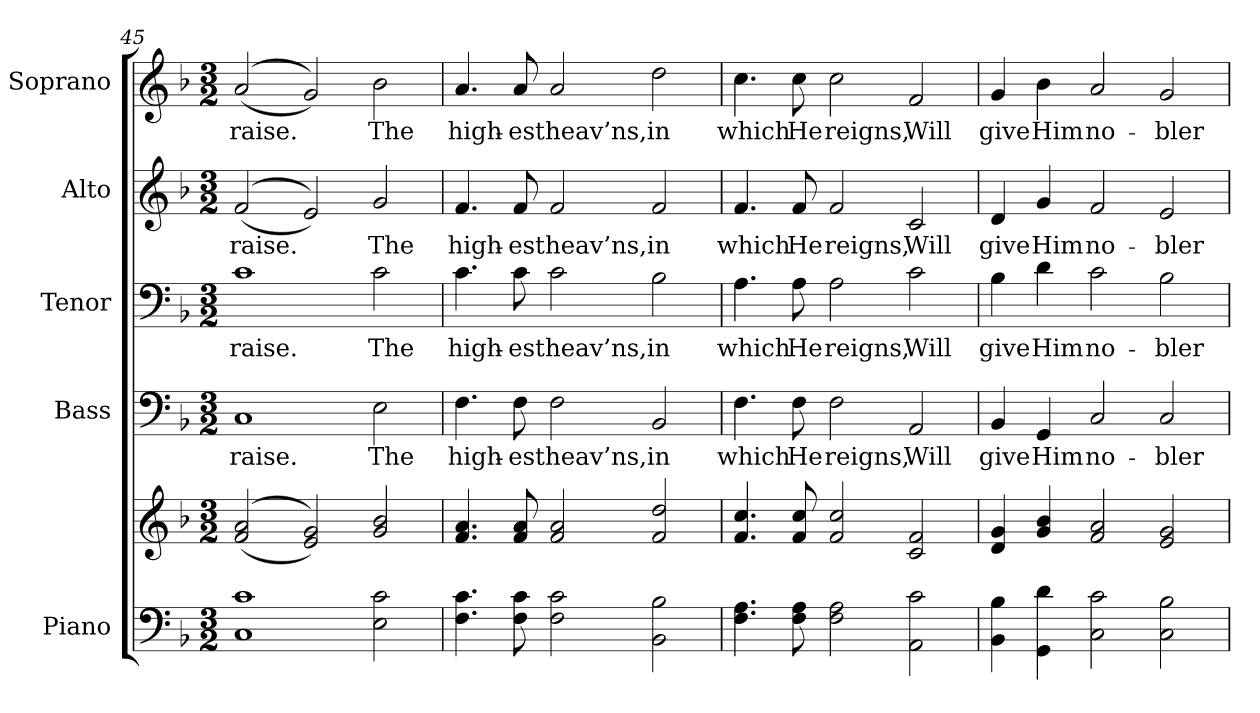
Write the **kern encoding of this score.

**kern	**kern	**kern	**text	**kern	**text	**kern	**text	**kern	**text
*part5	*part5	*part4	*part4	*part3	*part3	*part2	*part2	*part1	*part1
*staff6	*staff5	*staff4	*staff4	*staff3	*staff3	*staff2	*staff2	*staff1	*staff1
*I"Piano	*	*I"Bass	*	*I"Tenor	*	*I"Alto	*	*I"Soprano	*
*I'Pno.	*	*I'B.	*	*I'T.	*	*I'A.	*	*I'S.	*
!!LO:PB:g=z
*clefF4	*clefG2	*clefF4	*	*clefF4	*	*clefG2	*	*clefG2	*
*k[b-]	*k[b-]	*k[b-]	*	*k[b-]	*	*k[b-]	*	*k[b-]	*
*F:	*F:	*F:	*	*F:	*	*F:	*	*F:	*
*M3/2	*M3/2	*M3/2	*	*M3/2	*	*M3/2	*	*M3/2	*
=45	=45	=45	=45	=45	=45	=45	=45	=45	=45
!	!	!	!LO:LY:b:color=#000000	!	!	!	!	!	!
!	!	!	!	!	!LO:LY:b:color=#000000	!	!	!	!
!	!	!	!	!	!	!	!LO:LY:b:color=#000000	!	!
!	!	!	!	!	!	!	!	!	!LO:LY:b:color=#000000
1Ci 1ci	((2fi/ 2ai	1Ci	raise.	1ci	raise.	((2fi/	raise.	((2ai/	raise.
.	2ei/ 2gi))	.	.	.	.	2ei/))	.	2gi/))	.
!	!	!	!LO:LY:b:color=#000000	!	!	!	!	!	!
!	!	!	!	!	!LO:LY:b:color=#000000	!	!	!	!
!	!	!	!	!	!	!	!LO:LY:b:color=#000000	!	!
!	!	!	!	!	!	!	!	!	!LO:LY:b:color=#000000
2Ei\ 2ci	2gi/ 2b-i	2Ei\	The	2ci\	The	2gi/	The	2b-i\	The
=46	=46	=46	=46	=46	=46	=46	=46	=46	=46
!	!	!	!LO:LY:b:color=#000000	!	!	!	!	!	!
!	!	!	!	!	!LO:LY:b:color=#000000	!	!	!	!
!	!	!	!	!	!	!	!LO:LY:b:color=#000000	!	!
!	!	!	!	!	!	!	!	!	!LO:LY:b:color=#000000
4.Fi\ 4.ci	4.fi/ 4.ai	4.Fi\	high-	4.ci\	high-	4.fi/	high-	4.ai/	high-
!	!	!	!LO:LY:b:color=#000000	!	!	!	!	!	!
!	!	!	!	!	!LO:LY:b:color=#000000	!	!	!	!
!	!	!	!	!	!	!	!LO:LY:b:color=#000000	!	!
!	!	!	!	!	!	!	!	!	!LO:LY:b:color=#000000
8Fi\ 8ci	8fi/ 8ai	8Fi\	-est	8ci\	-est	8fi/	-est	8ai/	-est
!	!	!	!LO:LY:b:color=#000000	!	!	!	!	!	!
!	!	!	!	!	!LO:LY:b:color=#000000	!	!	!	!
!	!	!	!	!	!	!	!LO:LY:b:color=#000000	!	!
!	!	!	!	!	!	!	!	!	!LO:LY:b:color=#000000
2Fi\ 2ci	2fi/ 2ai	2Fi\	heav’ns,	2ci\	heav’ns,	2fi/	heav’ns,	2ai/	heav’ns,
!	!	!	!LO:LY:b:color=#000000	!	!	!	!	!	!
!	!	!	!	!	!LO:LY:b:color=#000000	!	!	!	!
!	!	!	!	!	!	!	!LO:LY:b:color=#000000	!	!
!	!	!	!	!	!	!	!	!	!LO:LY:b:color=#000000
2BB-i\ 2B-i	2fi/ 2ddi	2BB-i/	in	2B-i\	in	2fi/	in	2ddi\	in
!!LO:PB:g=z
=47	=47	=47	=47	=47	=47	=47	=47	=47	=47
!	!	!	!LO:LY:b:color=#000000	!	!	!	!	!	!
!	!	!	!	!	!LO:LY:b:color=#000000	!	!	!	!
!	!	!	!	!	!	!	!LO:LY:b:color=#000000	!	!
!	!	!	!	!	!	!	!	!	!LO:LY:b:color=#000000
4.Fi\ 4.Ai	4.fi/ 4.cci	4.Fi\	which	4.Ai\	which	4.fi/	which	4.cci\	which
!	!	!	!LO:LY:b:color=#000000	!	!	!	!	!	!
!	!	!	!	!	!LO:LY:b:color=#000000	!	!	!	!
!	!	!	!	!	!	!	!LO:LY:b:color=#000000	!	!
!	!	!	!	!	!	!	!	!	!LO:LY:b:color=#000000
8Fi\ 8Ai	8fi/ 8cci	8Fi\	He	8Ai\	He	8fi/	He	8cci\	He
!	!	!	!LO:LY:b:color=#000000	!	!	!	!	!	!
!	!	!	!	!	!LO:LY:b:color=#000000	!	!	!	!
!	!	!	!	!	!	!	!LO:LY:b:color=#000000	!	!
!	!	!	!	!	!	!	!	!	!LO:LY:b:color=#000000
2Fi\ 2Ai	2fi/ 2cci	2Fi\	reigns,	2Ai\	reigns,	2fi/	reigns,	2cci\	reigns,
!	!	!	!LO:LY:b:color=#000000	!	!	!	!	!	!
!	!	!	!	!	!LO:LY:b:color=#000000	!	!	!	!
!	!	!	!	!	!	!	!LO:LY:b:color=#000000	!	!
!	!	!	!	!	!	!	!	!	!LO:LY:b:color=#000000
2AAi\ 2ci	2ci/ 2fi	2AAi/	Will	2ci\	Will	2ci/	Will	2fi/	Will
=48	=48	=48	=48	=48	=48	=48	=48	=48	=48
!	!	!	!LO:LY:b:color=#000000	!	!	!	!	!	!
!	!	!	!	!	!LO:LY:b:color=#000000	!	!	!	!
!	!	!	!	!	!	!	!LO:LY:b:color=#000000	!	!
!	!	!	!	!	!	!	!	!	!LO:LY:b:color=#000000
4BB-i\ 4B-i	4di/ 4gi	4BB-i/	give	4B-i\	give	4di/	give	4gi/	give
!	!	!	!LO:LY:b:color=#000000	!	!	!	!	!	!
!	!	!	!	!	!LO:LY:b:color=#000000	!	!	!	!
!	!	!	!	!	!	!	!LO:LY:b:color=#000000	!	!
!	!	!	!	!	!	!	!	!	!LO:LY:b:color=#000000
4GGi\ 4di	4gi/ 4b-i	4GGi/	Him	4di\	Him	4gi/	Him	4b-i\	Him
!	!	!	!LO:LY:b:color=#000000	!	!	!	!	!	!
!	!	!	!	!	!LO:LY:b:color=#000000	!	!	!	!
!	!	!	!	!	!	!	!LO:LY:b:color=#000000	!	!
!	!	!	!	!	!	!	!	!	!LO:LY:b:color=#000000
2Ci\ 2ci	2fi/ 2ai	2Ci/	no-	2ci\	no-	2fi/	no-	2ai/	no-
!	!	!	!LO:LY:b:color=#000000	!	!	!	!	!	!
!	!	!	!	!	!LO:LY:b:color=#000000	!	!	!	!
!	!	!	!	!	!	!	!LO:LY:b:color=#000000	!	!
!	!	!	!	!	!	!	!	!	!LO:LY:b:color=#000000
2Ci\ 2B-i	2ei/ 2gi	2Ci/	-bler	2B-i\	-bler	2ei/	-bler	2gi/	-bler
=	=	=	=	=	=	=	=	=	=
*-	*-	*-	*-	*-	*-	*-	*-	*-	*-
